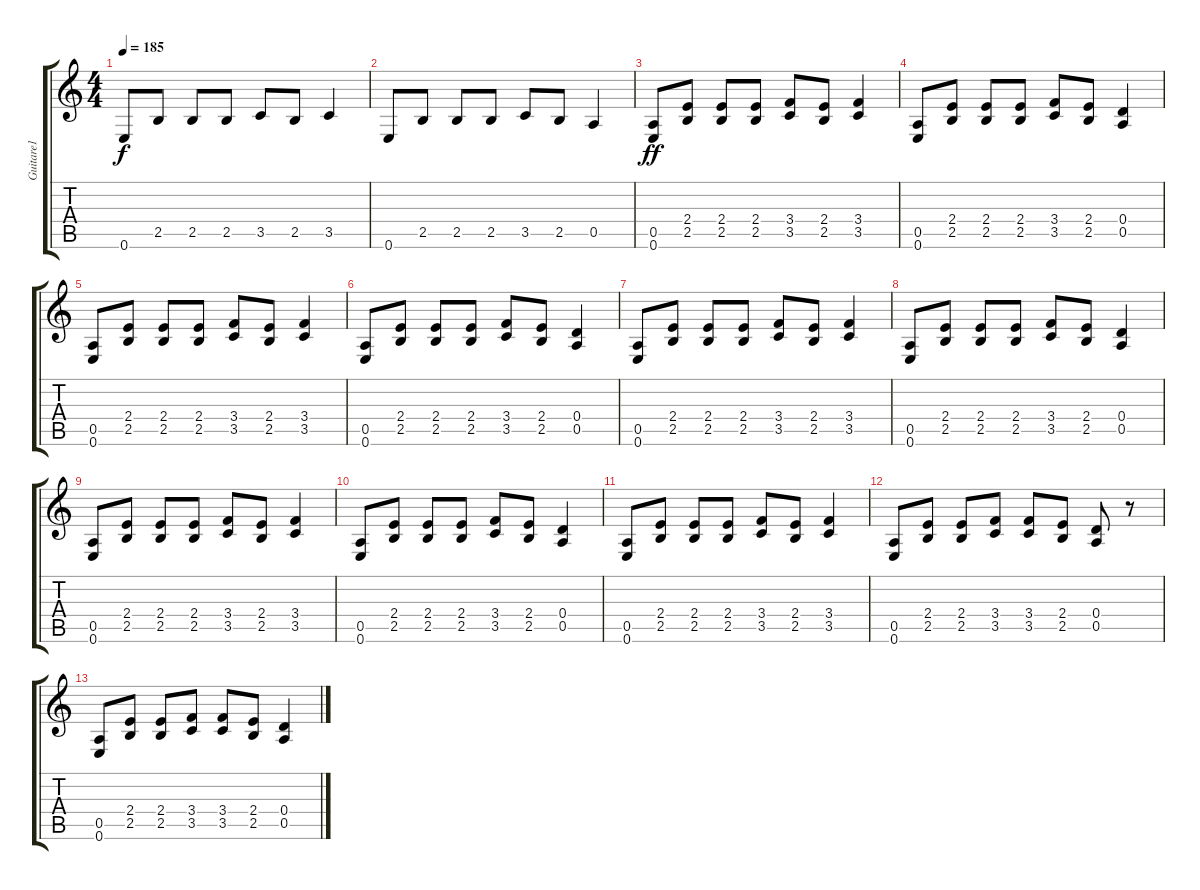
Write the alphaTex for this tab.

\track ("Guitare1" "Guitare1") {instrument overdrivenguitar}
\staff {score tabs}
\tuning (E4 B3 G3 D3 A2 E2) {hide}
\ts (4 4)
\tempo 185
\clef g2
\ks c
0.6.8{dy f} 2.5.8 2.5.8 2.5.8 3.5.8 2.5.8 3.5.4 |
0.6.8 2.5.8 2.5.8 2.5.8 3.5.8 2.5.8 0.5.4 |
(0.5 0.6).8{dy ff} (2.4 2.5).8 (2.4 2.5).8 (2.4 2.5).8 (3.4 3.5).8 (2.4 2.5).8 (3.4 3.5).4 |
(0.5 0.6).8 (2.4 2.5).8 (2.4 2.5).8 (2.4 2.5).8 (3.4 3.5).8 (2.4 2.5).8 (0.4 0.5).4 |
(0.5 0.6).8 (2.4 2.5).8 (2.4 2.5).8 (2.4 2.5).8 (3.4 3.5).8 (2.4 2.5).8 (3.4 3.5).4 |
(0.5 0.6).8 (2.4 2.5).8 (2.4 2.5).8 (2.4 2.5).8 (3.4 3.5).8 (2.4 2.5).8 (0.4 0.5).4 |
(0.5 0.6).8 (2.4 2.5).8 (2.4 2.5).8 (2.4 2.5).8 (3.4 3.5).8 (2.4 2.5).8 (3.4 3.5).4 |
(0.5 0.6).8 (2.4 2.5).8 (2.4 2.5).8 (2.4 2.5).8 (3.4 3.5).8 (2.4 2.5).8 (0.4 0.5).4 |
(0.5 0.6).8 (2.4 2.5).8 (2.4 2.5).8 (2.4 2.5).8 (3.4 3.5).8 (2.4 2.5).8 (3.4 3.5).4 |
(0.5 0.6).8 (2.4 2.5).8 (2.4 2.5).8 (2.4 2.5).8 (3.4 3.5).8 (2.4 2.5).8 (0.4 0.5).4 |
(0.5 0.6).8 (2.4 2.5).8 (2.4 2.5).8 (2.4 2.5).8 (3.4 3.5).8 (2.4 2.5).8 (3.4 3.5).4 |
(0.5 0.6).8 (2.4 2.5).8 (2.4 2.5).8 (3.4 3.5).8 (3.4 3.5).8 (2.4 2.5).8 (0.4 0.5).8 r.8 |
(0.5 0.6).8 (2.4 2.5).8 (2.4 2.5).8 (3.4 3.5).8 (3.4 3.5).8 (2.4 2.5).8 (0.4 0.5).4
